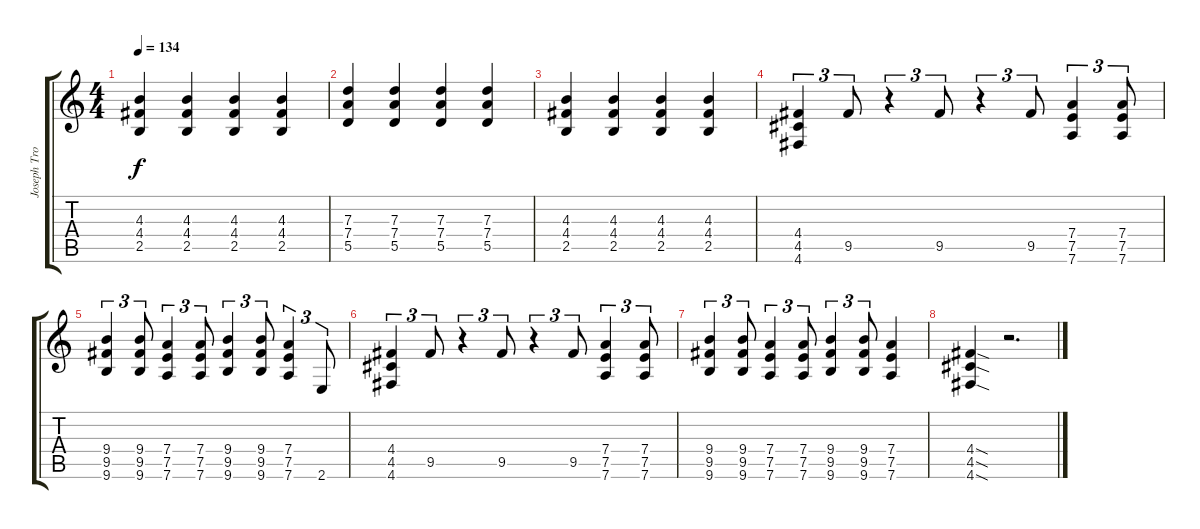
\track ("Joseph Trohman (Lead Guitar)" "Joseph Tro") {instrument overdrivenguitar}
\staff {score tabs}
\tuning (E4 B3 G3 D3 A2 D2) {hide}
\ts (4 4)
\tempo 134
\clef g2
\ks c
(4.3 4.4 2.5).4{dy f} (4.3 4.4 2.5).4 (4.3 4.4 2.5).4 (4.3 4.4 2.5).4 |
(7.3 7.4 5.5).4 (7.3 7.4 5.5).4 (7.3 7.4 5.5).4 (7.3 7.4 5.5).4 |
(4.3 4.4 2.5).4 (4.3 4.4 2.5).4 (4.3 4.4 2.5).4 (4.3 4.4 2.5).4 |
(4.4 4.5 4.6).4{tu (3 2)} 9.5.8{tu (3 2)} r.4{tu (3 2)} 9.5.8{tu (3 2)} r.4{tu (3 2)} 9.5.8{tu (3 2)} (7.4 7.5 7.6).4{tu (3 2)} (7.4 7.5 7.6).8{tu (3 2)} |
(9.4 9.5 9.6).4{tu (3 2)} (9.4 9.5 9.6).8{tu (3 2)} (7.4 7.5 7.6).4{tu (3 2)} (7.4 7.5 7.6).8{tu (3 2)} (9.4 9.5 9.6).4{tu (3 2)} (9.4 9.5 9.6).8{tu (3 2)} (7.4 7.5 7.6).4{tu (3 2)} 2.6.8{tu (3 2)} |
(4.4 4.5 4.6).4{tu (3 2)} 9.5.8{tu (3 2)} r.4{tu (3 2)} 9.5.8{tu (3 2)} r.4{tu (3 2)} 9.5.8{tu (3 2)} (7.4 7.5 7.6).4{tu (3 2)} (7.4 7.5 7.6).8{tu (3 2)} |
(9.4 9.5 9.6).4{tu (3 2)} (9.4 9.5 9.6).8{tu (3 2)} (7.4 7.5 7.6).4{tu (3 2)} (7.4 7.5 7.6).8{tu (3 2)} (9.4 9.5 9.6).4{tu (3 2)} (9.4 9.5 9.6).8{tu (3 2)} (7.4 7.5 7.6).4 |
(4.4{sod} 4.5{sod} 4.6{sod}).4 r.2{d}
